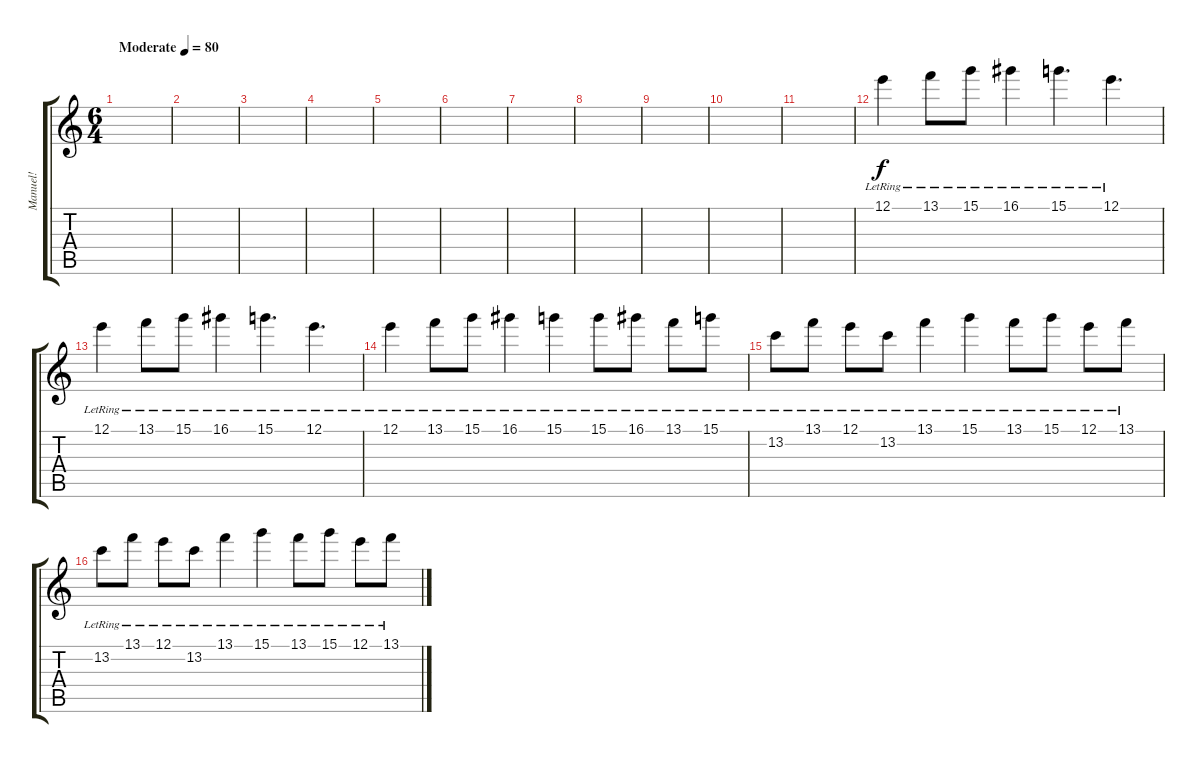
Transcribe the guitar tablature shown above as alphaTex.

\track ("Manuel!" "Manuel!") {instrument electricguitarclean}
\staff {score tabs}
\tuning (E4 B3 G3 D3 A2 E2) {hide}
\ts (6 4)
\tempo (80 "Moderate")
\clef g2
\ks c
|
|
|
|
|
|
|
|
|
|
|
12.1{lr}.4 13.1{lr}.8 15.1{lr}.8 16.1{lr}.4 15.1{lr}.4{d} 12.1{lr}.4{d} |
12.1{lr}.4 13.1{lr}.8 15.1{lr}.8 16.1{lr}.4 15.1{lr}.4{d} 12.1{lr}.4{d} |
12.1{lr}.4 13.1{lr}.8 15.1{lr}.8 16.1{lr}.4 15.1{lr}.4 15.1{lr}.8 16.1{lr}.8 13.1{lr}.8 15.1{lr}.8 |
13.2{lr}.8 13.1{lr}.8 12.1{lr}.8 13.2{lr}.8 13.1{lr}.4 15.1{lr}.4 13.1{lr}.8 15.1{lr}.8 12.1{lr}.8 13.1{lr}.8 |
13.2{lr}.8 13.1{lr}.8 12.1{lr}.8 13.2{lr}.8 13.1{lr}.4 15.1{lr}.4 13.1{lr}.8 15.1{lr}.8 12.1{lr}.8 13.1{lr}.8
